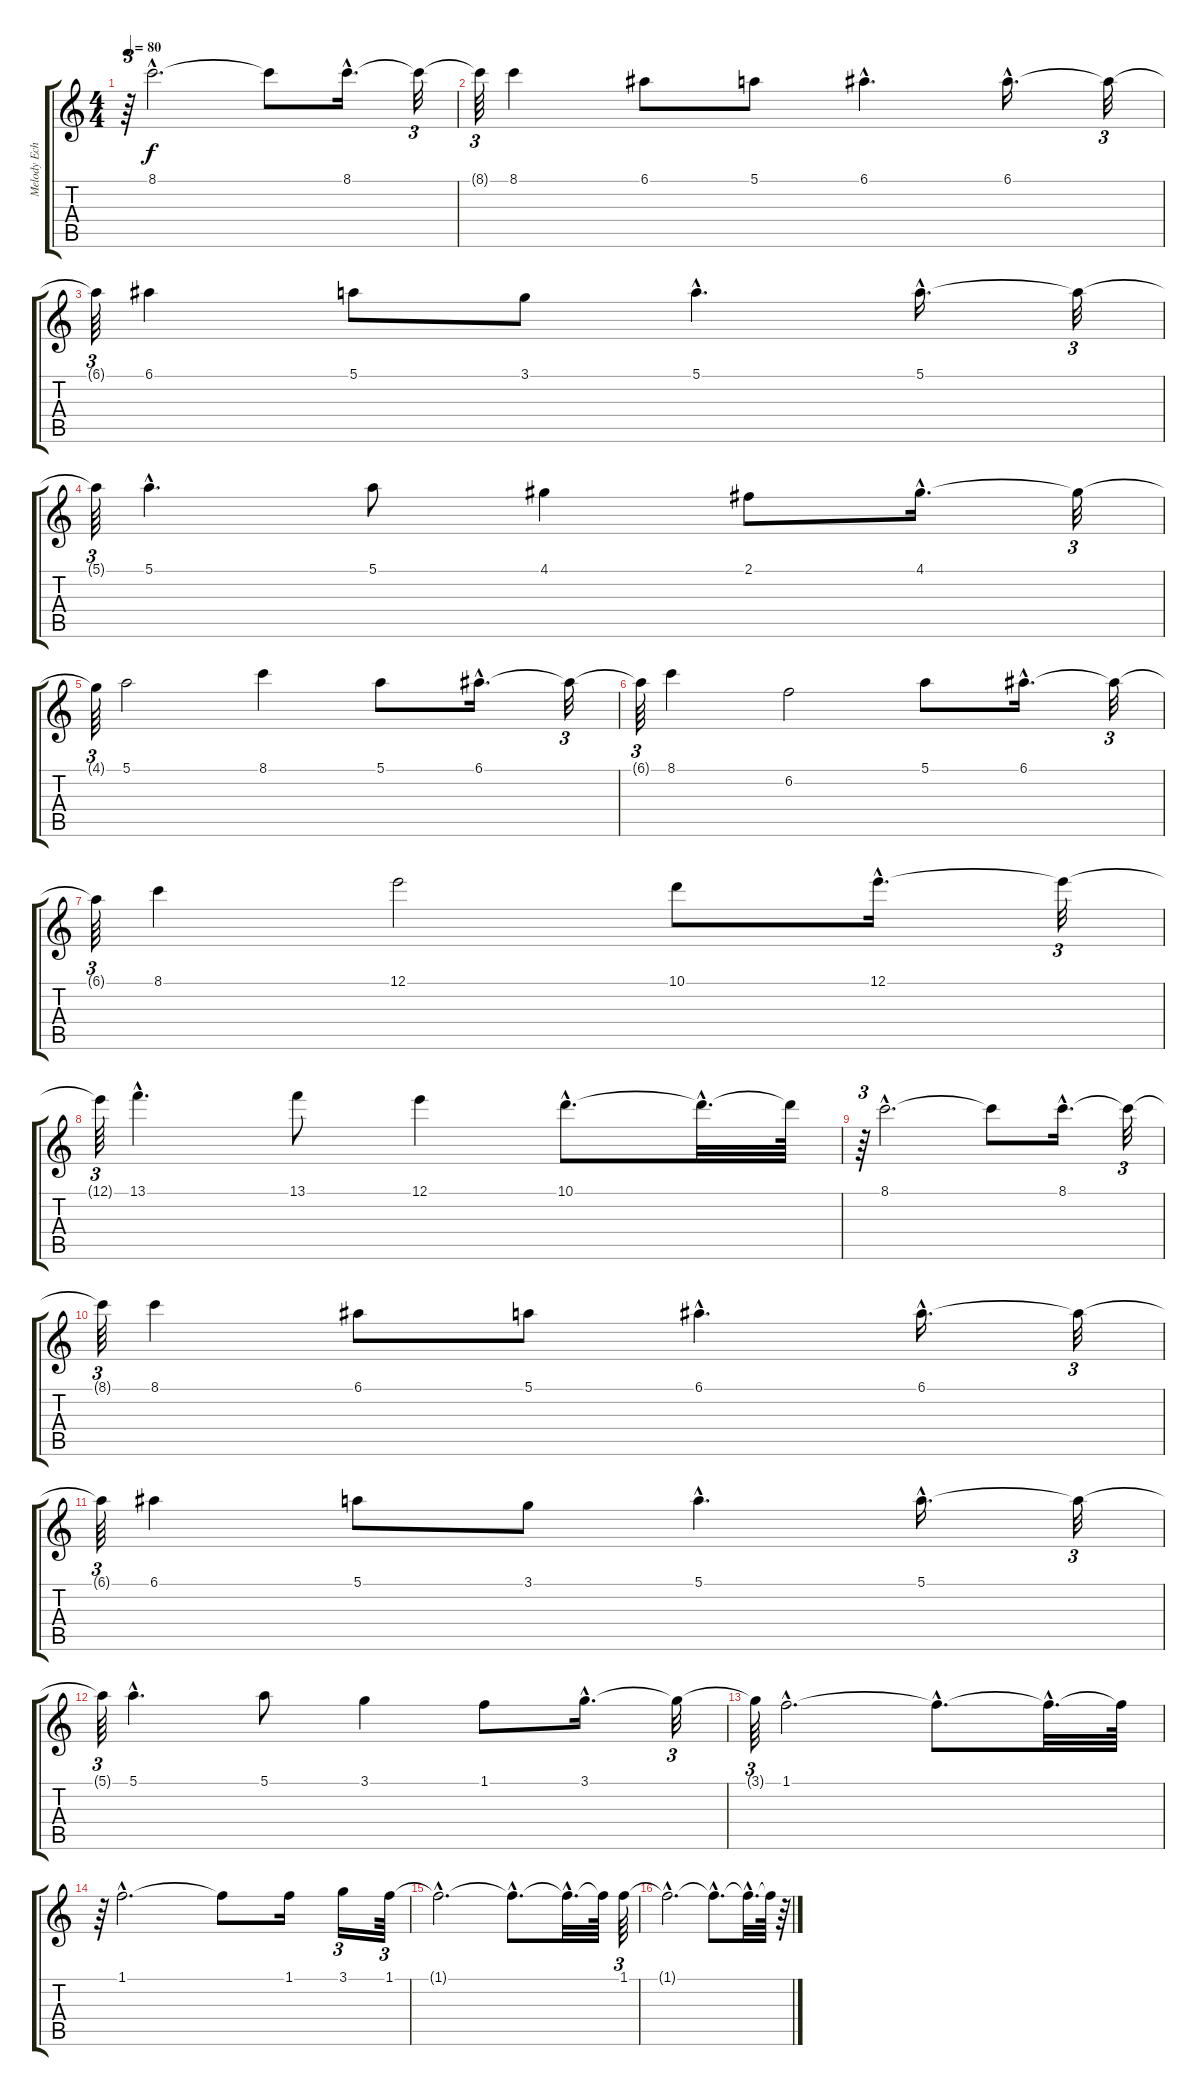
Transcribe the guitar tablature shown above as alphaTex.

\track ("Melody Echo" "Melody Ech") {instrument acousticguitarsteel}
\staff {score tabs}
\tuning (E4 B3 G3 D3 A2 E2) {hide}
\ts (4 4)
\tempo 80
\clef g2
\ks c
r.64{tu (3 2) dy f} 8.1{hac}.2{d} 8.1{t}.8 8.1{hac}.16{d} 8.1{t}.32{tu (3 2)} |
8.1{t}.64{tu (3 2)} 8.1.4 6.1.8 5.1.8 6.1{hac}.4{d} 6.1{hac}.16{d} 6.1{t}.32{tu (3 2)} |
6.1{t}.64{tu (3 2)} 6.1.4 5.1.8 3.1.8 5.1{hac}.4{d} 5.1{hac}.16{d} 5.1{t}.32{tu (3 2)} |
5.1{t}.64{tu (3 2)} 5.1{hac}.4{d} 5.1.8 4.1.4 2.1.8 4.1{hac}.16{d} 4.1{t}.32{tu (3 2)} |
4.1{t}.64{tu (3 2)} 5.1.2 8.1.4 5.1.8 6.1{hac}.16{d} 6.1{t}.32{tu (3 2)} |
6.1{t}.64{tu (3 2)} 8.1.4 6.2.2 5.1.8 6.1{hac}.16{d} 6.1{t}.32{tu (3 2)} |
6.1{t}.64{tu (3 2)} 8.1.4 12.1.2 10.1.8 12.1{hac}.16{d} 12.1{t}.32{tu (3 2)} |
12.1{t}.64{tu (3 2)} 13.1{hac}.4{d} 13.1.8 12.1.4 10.1{hac}.8{d} 10.1{hac t}.32{d} 10.1{t}.64 |
r.64{tu (3 2)} 8.1{hac}.2{d} 8.1{t}.8 8.1{hac}.16{d} 8.1{t}.32{tu (3 2)} |
8.1{t}.64{tu (3 2)} 8.1.4 6.1.8 5.1.8 6.1{hac}.4{d} 6.1{hac}.16{d} 6.1{t}.32{tu (3 2)} |
6.1{t}.64{tu (3 2)} 6.1.4 5.1.8 3.1.8 5.1{hac}.4{d} 5.1{hac}.16{d} 5.1{t}.32{tu (3 2)} |
5.1{t}.64{tu (3 2)} 5.1{hac}.4{d} 5.1.8 3.1.4 1.1.8 3.1{hac}.16{d} 3.1{t}.32{tu (3 2)} |
3.1{t}.64{tu (3 2)} 1.1{hac}.2{d} 1.1{hac t}.8{d} 1.1{hac t}.32{d} 1.1{t}.64 |
r.64{tu (3 2)} 1.1{hac}.2{d} 1.1{t}.8 1.1.16 3.1.16{tu (3 2)} 1.1.64{tu (3 2)} |
1.1{hac t}.2{d} 1.1{hac t}.8{d} 1.1{hac t}.32{d} 1.1{t}.64 1.1.64{tu (3 2)} |
1.1{hac t}.2{d} 1.1{hac t}.8{d} 1.1{hac t}.32{d} 1.1{t}.64 r.64{tu (3 2)}
